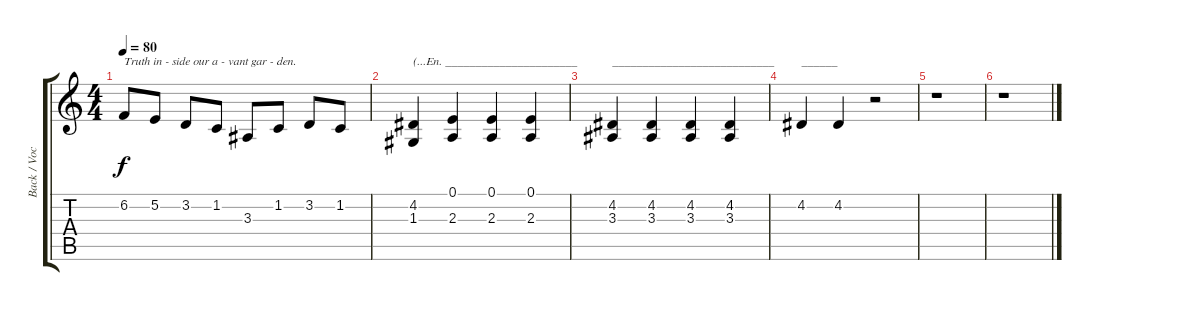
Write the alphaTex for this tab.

\track ("Back / Vocals" "Back / Voc") {instrument lead2sawtooth}
\staff {score tabs}
\tuning (E4 B3 G3 D3 A2 E2) {hide}
\ts (4 4)
\tempo 80
\clef g2
\ks c
6.2.8{txt "Truth in - side our a - vant gar - den." dy f} 5.2.8 3.2.8 1.2.8 3.3.8 1.2.8 3.2.8 1.2.8 |
(4.2 1.3).4{txt "(...En. ______________________" volume 4} (0.1 2.3).4 (0.1 2.3).4 (0.1 2.3).4 |
(4.2 3.3).4{txt "___________________________"} (4.2 3.3).4 (4.2 3.3).4 (4.2 3.3).4 |
4.2.4{txt "______"} 4.2.4 r.2 |
r.1 |
r.1
